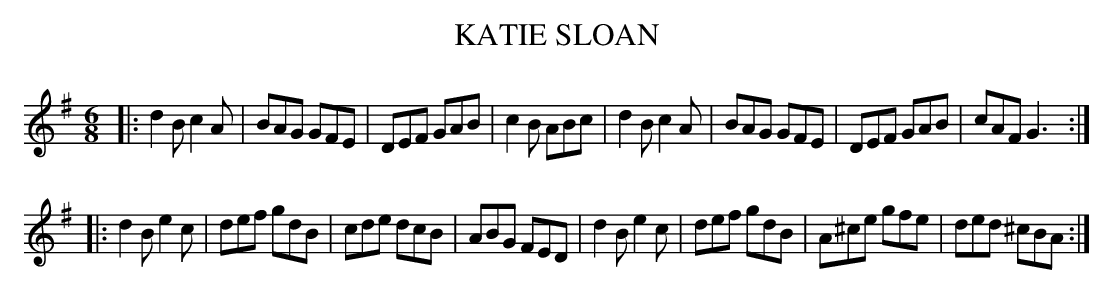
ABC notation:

X:1
T: KATIE SLOAN
M: 6/8
L: 1/8
K: G
|:\
d2B c2A | BAG GFE | DEF GAB | c2B ABc |\
d2B c2A | BAG GFE | DEF GAB | cAF G3 :|
|:\
d2B e2c | def gdB | cde dcB | ABG FED |\
d2B e2c | def gdB | A^ce gfe | ded ^cBA :|
